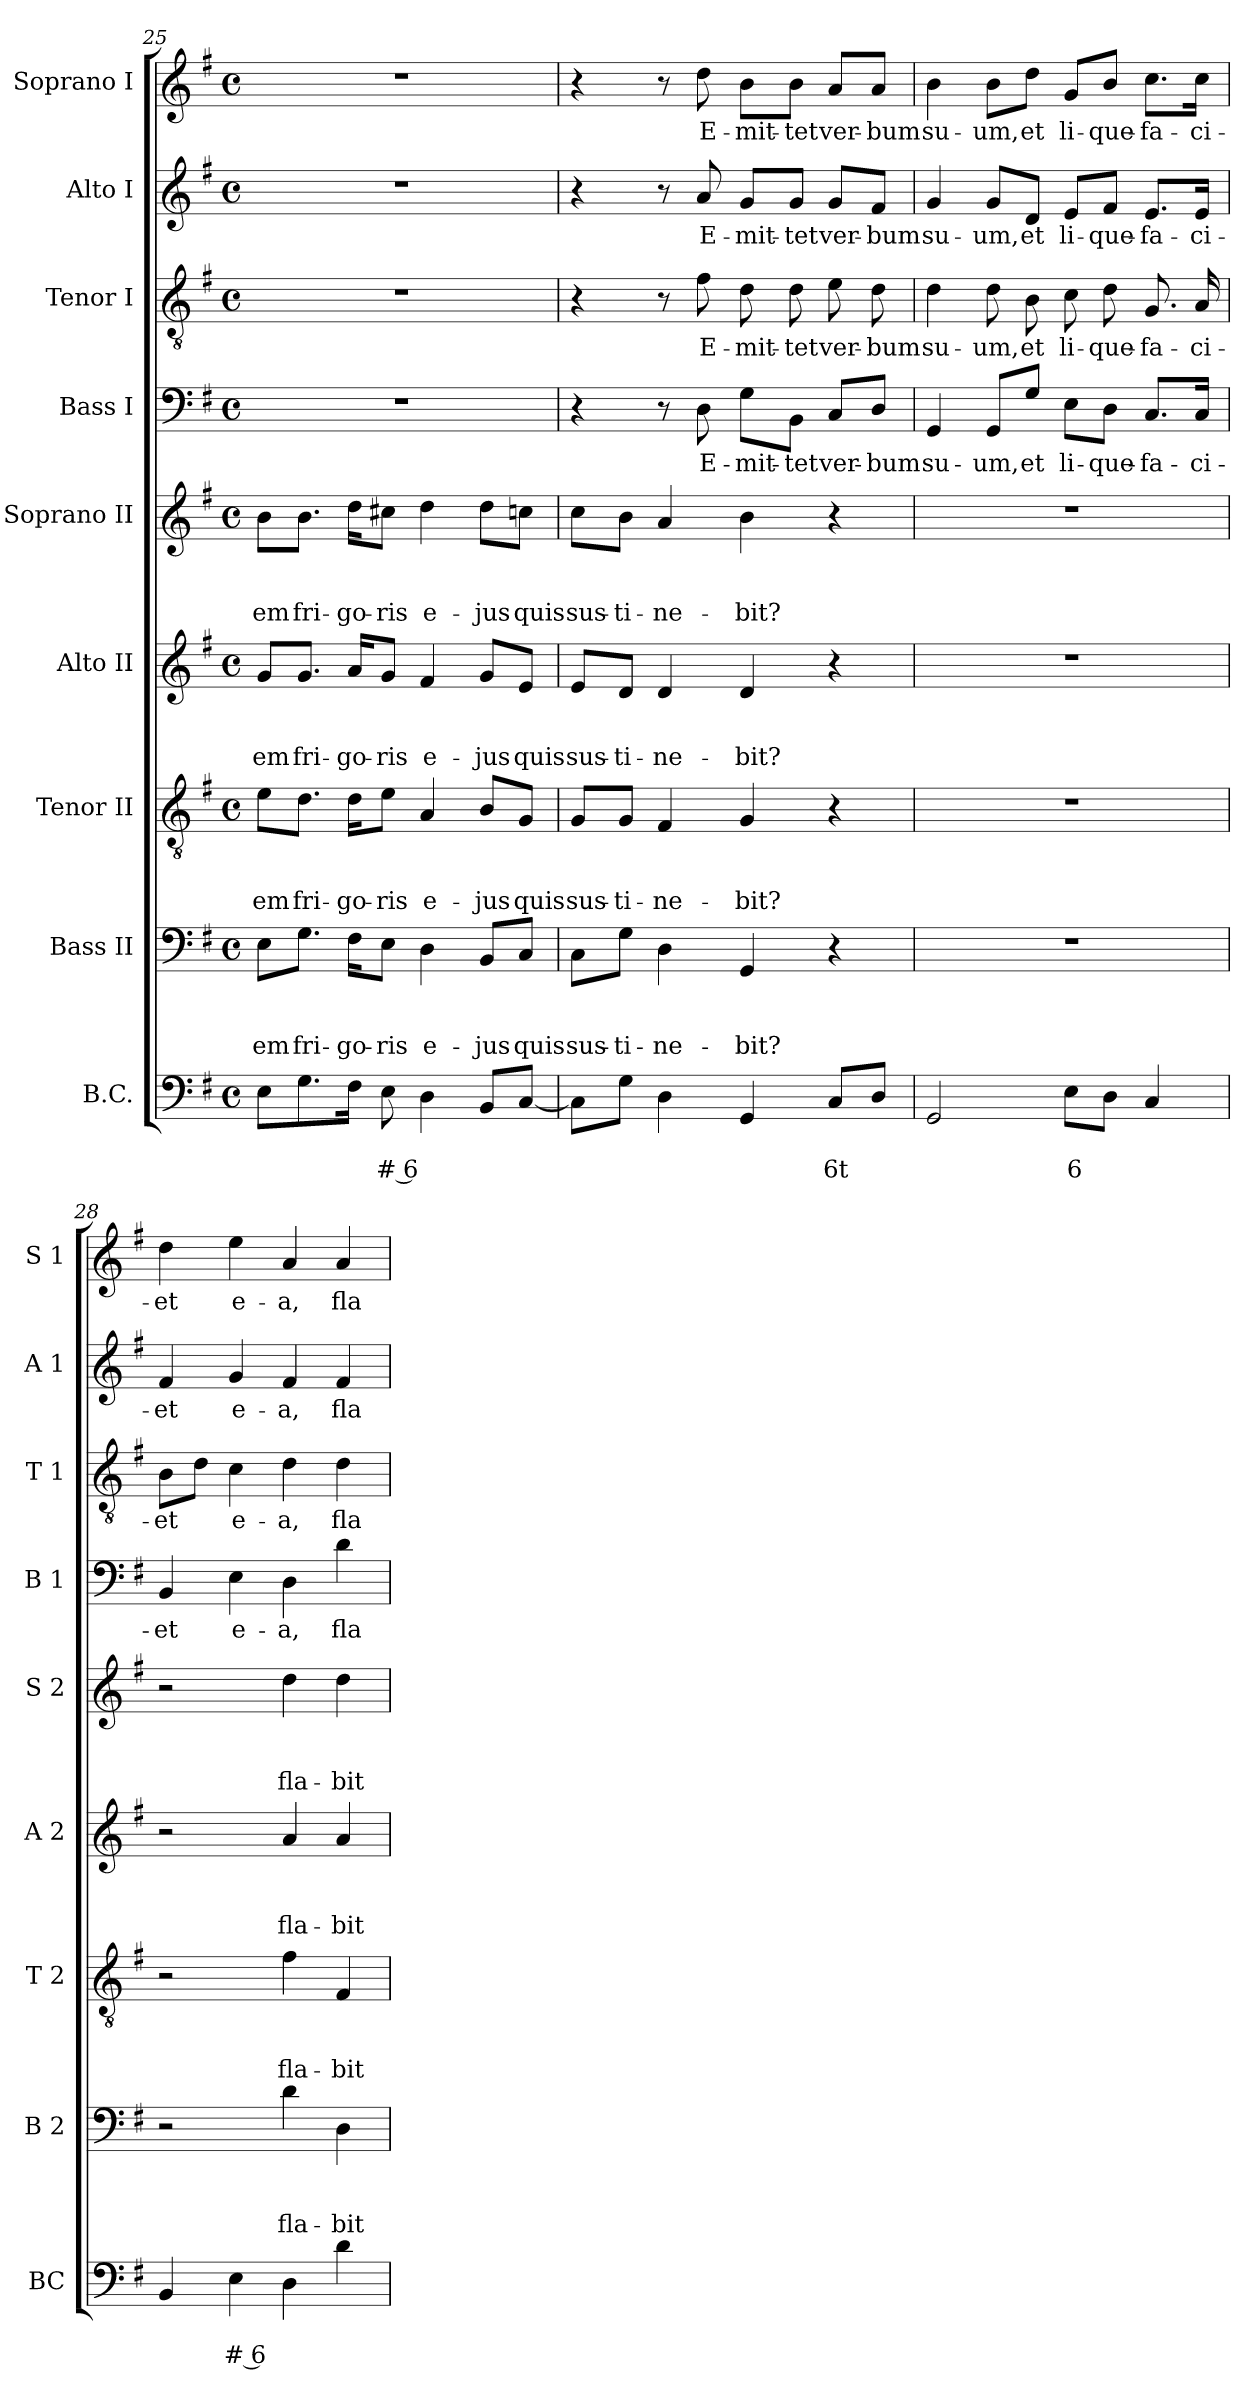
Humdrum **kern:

**kern	**text	**text	**kern	**text	**text	**text	**kern	**text	**text	**text	**kern	**text	**text	**text	**kern	**text	**text	**text	**kern	**text	**kern	**text	**kern	**text	**kern	**text
*part9	*part9	*part9	*part8	*part8	*part8	*part8	*part7	*part7	*part7	*part7	*part6	*part6	*part6	*part6	*part5	*part5	*part5	*part5	*part4	*part4	*part3	*part3	*part2	*part2	*part1	*part1
*staff9	*staff9	*staff9	*staff8	*staff8	*staff8	*staff8	*staff7	*staff7	*staff7	*staff7	*staff6	*staff6	*staff6	*staff6	*staff5	*staff5	*staff5	*staff5	*staff4	*staff4	*staff3	*staff3	*staff2	*staff2	*staff1	*staff1
*I"B.C.	*	*	*I"Bass II	*	*	*	*I"Tenor II	*	*	*	*I"Alto II	*	*	*	*I"Soprano II	*	*	*	*I"Bass I	*	*I"Tenor I	*	*I"Alto I	*	*I"Soprano I	*
*I'BC	*	*	*I'B 2	*	*	*	*I'T 2	*	*	*	*I'A 2	*	*	*	*I'S 2	*	*	*	*I'B 1	*	*I'T 1	*	*I'A 1	*	*I'S 1	*
*clefF4	*	*	*clefF4	*	*	*	*clefGv2	*	*	*	*clefG2	*	*	*	*clefG2	*	*	*	*clefF4	*	*clefGv2	*	*clefG2	*	*clefG2	*
*k[f#]	*	*	*k[f#]	*	*	*	*k[f#]	*	*	*	*k[f#]	*	*	*	*k[f#]	*	*	*	*k[f#]	*	*k[f#]	*	*k[f#]	*	*k[f#]	*
*G:	*	*	*G:	*	*	*	*G:	*	*	*	*G:	*	*	*	*G:	*	*	*	*G:	*	*G:	*	*G:	*	*G:	*
*M4/4	*	*	*M4/4	*	*	*	*M4/4	*	*	*	*M4/4	*	*	*	*M4/4	*	*	*	*M4/4	*	*M4/4	*	*M4/4	*	*M4/4	*
*met(c)	*	*	*met(c)	*	*	*	*met(c)	*	*	*	*met(c)	*	*	*	*met(c)	*	*	*	*met(c)	*	*met(c)	*	*met(c)	*	*met(c)	*
=25	=25	=25	=25	=25	=25	=25	=25	=25	=25	=25	=25	=25	=25	=25	=25	=25	=25	=25	=25	=25	=25	=25	=25	=25	=25	=25
!	!	!	!	!	!	!LO:LY:b	!	!	!	!LO:LY:b	!	!	!	!LO:LY:b	!	!	!	!LO:LY:b	!	!	!	!	!	!	!	!
8E\L	.	.	8E\L	.	.	-em	8e\L	.	.	-em	8g/L	.	.	-em	8b\L	.	.	-em	1r	.	1r	.	1r	.	1r	.
!	!	!	!	!	!	!LO:LY:b	!	!	!	!LO:LY:b	!	!	!	!LO:LY:b	!	!	!	!LO:LY:b	!	!	!	!	!	!	!	!
8.G\	.	.	8.G\J	.	.	fri-	8.d\J	.	.	fri-	8.g/J	.	.	fri-	8.b\J	.	.	fri-	.	.	.	.	.	.	.	.
!	!	!	!	!	!	!LO:LY:b	!	!	!	!LO:LY:b	!	!	!	!LO:LY:b	!	!	!	!LO:LY:b	!	!	!	!	!	!	!	!
16F#\Jk	.	.	16F#\KL	.	.	-go-	16d\KL	.	.	-go-	16a/KL	.	.	-go-	16dd\KL	.	.	-go-	.	.	.	.	.	.	.	.
!	!	!LO:LY:b	!	!	!	!LO:LY:b	!	!	!	!LO:LY:b	!	!	!	!LO:LY:b	!	!	!	!LO:LY:b	!	!	!	!	!	!	!	!
8E\	.	# 6	8E\J	.	.	-ris	8e\J	.	.	-ris	8g/J	.	.	-ris	8cc#X\J	.	.	-ris	.	.	.	.	.	.	.	.
!	!	!	!	!	!	!LO:LY:b	!	!	!	!LO:LY:b	!	!	!	!LO:LY:b	!	!	!	!LO:LY:b	!	!	!	!	!	!	!	!
4D\	.	.	4D\	.	.	e-	4A/	.	.	e-	4f#/	.	.	e-	4dd\	.	.	e-	.	.	.	.	.	.	.	.
!	!	!	!	!	!	!LO:LY:b	!	!	!	!LO:LY:b	!	!	!	!LO:LY:b	!	!	!	!LO:LY:b	!	!	!	!	!	!	!	!
8BB/L	.	.	8BB/L	.	.	-jus	8B/L	.	.	-jus	8g/L	.	.	-jus	8dd\L	.	.	-jus	.	.	.	.	.	.	.	.
!	!	!	!	!	!	!LO:LY:b	!	!	!	!LO:LY:b	!	!	!	!LO:LY:b	!	!	!	!LO:LY:b	!	!	!	!	!	!	!	!
[8C/J	.	.	8C/J	.	.	quis	8G/J	.	.	quis	8e/J	.	.	quis	8ccn\J	.	.	quis	.	.	.	.	.	.	.	.
=26	=26	=26	=26	=26	=26	=26	=26	=26	=26	=26	=26	=26	=26	=26	=26	=26	=26	=26	=26	=26	=26	=26	=26	=26	=26	=26
!	!	!	!	!	!	!LO:LY:b	!	!	!	!LO:LY:b	!	!	!	!LO:LY:b	!	!	!	!LO:LY:b	!	!	!	!	!	!	!	!
8C\L]	.	.	8C\L	.	.	sus-	8G/L	.	.	sus-	8e/L	.	.	sus-	8cc\L	.	.	sus-	4r	.	4r	.	4r	.	4r	.
!	!	!	!	!	!	!LO:LY:b	!	!	!	!LO:LY:b	!	!	!	!LO:LY:b	!	!	!	!LO:LY:b	!	!	!	!	!	!	!	!
8G\J	.	.	8G\J	.	.	-ti-	8G/J	.	.	-ti-	8d/J	.	.	-ti-	8b\J	.	.	-ti-	.	.	.	.	.	.	.	.
!	!	!	!	!	!	!LO:LY:b	!	!	!	!LO:LY:b	!	!	!	!LO:LY:b	!	!	!	!LO:LY:b	!	!	!	!	!	!	!	!
4D\	.	.	4D\	.	.	-ne-	4F#/	.	.	-ne-	4d/	.	.	-ne-	4a/	.	.	-ne-	8r	.	8r	.	8r	.	8r	.
!	!	!	!	!	!	!	!	!	!	!	!	!	!	!	!	!	!	!	!	!LO:LY:b	!	!LO:LY:b	!	!LO:LY:b	!	!LO:LY:b
.	.	.	.	.	.	.	.	.	.	.	.	.	.	.	.	.	.	.	8D\	E-	8f#\	E-	8a/	E-	8dd\	E-
!	!	!	!	!	!	!LO:LY:b	!	!	!	!LO:LY:b	!	!	!	!LO:LY:b	!	!	!	!LO:LY:b	!	!LO:LY:b	!	!LO:LY:b	!	!LO:LY:b	!	!LO:LY:b
4GG/	.	.	4GG/	.	.	-bit?	4G/	.	.	-bit?	4d/	.	.	-bit?	4b\	.	.	-bit?	8G\L	-mit-	8d\	-mit-	8g/L	-mit-	8b\L	-mit-
!	!	!	!	!	!	!	!	!	!	!	!	!	!	!	!	!	!	!	!	!LO:LY:b	!	!LO:LY:b	!	!LO:LY:b	!	!LO:LY:b
.	.	.	.	.	.	.	.	.	.	.	.	.	.	.	.	.	.	.	8BB\J	-tet	8d\	-tet	8g/J	-tet	8b\J	-tet
!	!	!LO:LY:b	!	!	!	!	!	!	!	!	!	!	!	!	!	!	!	!	!	!LO:LY:b	!	!LO:LY:b	!	!LO:LY:b	!	!LO:LY:b
8C/L	.	6t	4r	.	.	.	4r	.	.	.	4r	.	.	.	4r	.	.	.	8C/L	ver-	8e\	ver-	8g/L	ver-	8a/L	ver-
!	!	!	!	!	!	!	!	!	!	!	!	!	!	!	!	!	!	!	!	!LO:LY:b	!	!LO:LY:b	!	!LO:LY:b	!	!LO:LY:b
8D/J	.	.	.	.	.	.	.	.	.	.	.	.	.	.	.	.	.	.	8D/J	-bum	8d\	-bum	8f#/J	-bum	8a/J	-bum
!!LO:PB:g=z
=27	=27	=27	=27	=27	=27	=27	=27	=27	=27	=27	=27	=27	=27	=27	=27	=27	=27	=27	=27	=27	=27	=27	=27	=27	=27	=27
!	!	!	!	!	!	!	!	!	!	!	!	!	!	!	!	!	!	!	!	!LO:LY:b	!	!LO:LY:b	!	!LO:LY:b	!	!LO:LY:b
2GG/	.	.	1r	.	.	.	1r	.	.	.	1r	.	.	.	1r	.	.	.	4GG/	su-	4d\	su-	4g/	su-	4b\	su-
!	!	!	!	!	!	!	!	!	!	!	!	!	!	!	!	!	!	!	!	!LO:LY:b	!	!LO:LY:b	!	!LO:LY:b	!	!LO:LY:b
.	.	.	.	.	.	.	.	.	.	.	.	.	.	.	.	.	.	.	8GG/L	-um,	8d\	-um,	8g/L	-um,	8b\L	-um,
!	!	!	!	!	!	!	!	!	!	!	!	!	!	!	!	!	!	!	!	!LO:LY:b	!	!LO:LY:b	!	!LO:LY:b	!	!LO:LY:b
.	.	.	.	.	.	.	.	.	.	.	.	.	.	.	.	.	.	.	8G/J	et	8B\	et	8d/J	et	8dd\J	et
!	!	!LO:LY:b	!	!	!	!	!	!	!	!	!	!	!	!	!	!	!	!	!	!LO:LY:b	!	!LO:LY:b	!	!LO:LY:b	!	!LO:LY:b
8E\L	.	6	.	.	.	.	.	.	.	.	.	.	.	.	.	.	.	.	8E\L	li-	8c\	li-	8e/L	li-	8g/L	li-
!	!	!	!	!	!	!	!	!	!	!	!	!	!	!	!	!	!	!	!	!LO:LY:b	!	!LO:LY:b	!	!LO:LY:b	!	!LO:LY:b
8D\J	.	.	.	.	.	.	.	.	.	.	.	.	.	.	.	.	.	.	8D\J	-que-	8d\	-que-	8f#/J	-que-	8b/J	-que-
!	!	!	!	!	!	!	!	!	!	!	!	!	!	!	!	!	!	!	!	!LO:LY:b	!	!LO:LY:b	!	!LO:LY:b	!	!LO:LY:b
4C/	.	.	.	.	.	.	.	.	.	.	.	.	.	.	.	.	.	.	8.C/L	-fa-	8.G/	-fa-	8.e/L	-fa-	8.cc\L	-fa-
!	!	!	!	!	!	!	!	!	!	!	!	!	!	!	!	!	!	!	!	!LO:LY:b	!	!LO:LY:b	!	!LO:LY:b	!	!LO:LY:b
.	.	.	.	.	.	.	.	.	.	.	.	.	.	.	.	.	.	.	16C/Jk	-ci-	16A/	-ci-	16e/Jk	-ci-	16cc\Jk	-ci-
=28	=28	=28	=28	=28	=28	=28	=28	=28	=28	=28	=28	=28	=28	=28	=28	=28	=28	=28	=28	=28	=28	=28	=28	=28	=28	=28
!	!	!	!	!	!	!	!	!	!	!	!	!	!	!	!	!	!	!	!	!LO:LY:b	!	!LO:LY:b	!	!LO:LY:b	!	!LO:LY:b
4BB/	.	.	2r	.	.	.	2r	.	.	.	2r	.	.	.	2r	.	.	.	4BB/	-et	8B\L	-et	4f#/	-et	4dd\	-et
.	.	.	.	.	.	.	.	.	.	.	.	.	.	.	.	.	.	.	.	.	8d\J	.	.	.	.	.
!	!	!LO:LY:b	!	!	!	!	!	!	!	!	!	!	!	!	!	!	!	!	!	!LO:LY:b	!	!LO:LY:b	!	!LO:LY:b	!	!LO:LY:b
4E\	.	# 6	.	.	.	.	.	.	.	.	.	.	.	.	.	.	.	.	4E\	e-	4c\	e-	4g/	e-	4ee\	e-
!	!	!	!	!	!	!LO:LY:b	!	!	!	!LO:LY:b	!	!	!	!LO:LY:b	!	!	!	!LO:LY:b	!	!LO:LY:b	!	!LO:LY:b	!	!LO:LY:b	!	!LO:LY:b
4D\	.	.	4d\	.	.	fla-	4f#\	.	.	fla-	4a/	.	.	fla-	4dd\	.	.	fla-	4D\	-a,	4d\	-a,	4f#/	-a,	4a/	-a,
!	!	!	!	!	!	!LO:LY:b	!	!	!	!LO:LY:b	!	!	!	!LO:LY:b	!	!	!	!LO:LY:b	!	!LO:LY:b	!	!LO:LY:b	!	!LO:LY:b	!	!LO:LY:b
4d\	.	.	4D\	.	.	-bit	4F#/	.	.	-bit	4a/	.	.	-bit	4dd\	.	.	-bit	4d\	fla-	4d\	fla-	4f#/	fla-	4a/	fla-
=	=	=	=	=	=	=	=	=	=	=	=	=	=	=	=	=	=	=	=	=	=	=	=	=	=	=
*-	*-	*-	*-	*-	*-	*-	*-	*-	*-	*-	*-	*-	*-	*-	*-	*-	*-	*-	*-	*-	*-	*-	*-	*-	*-	*-
